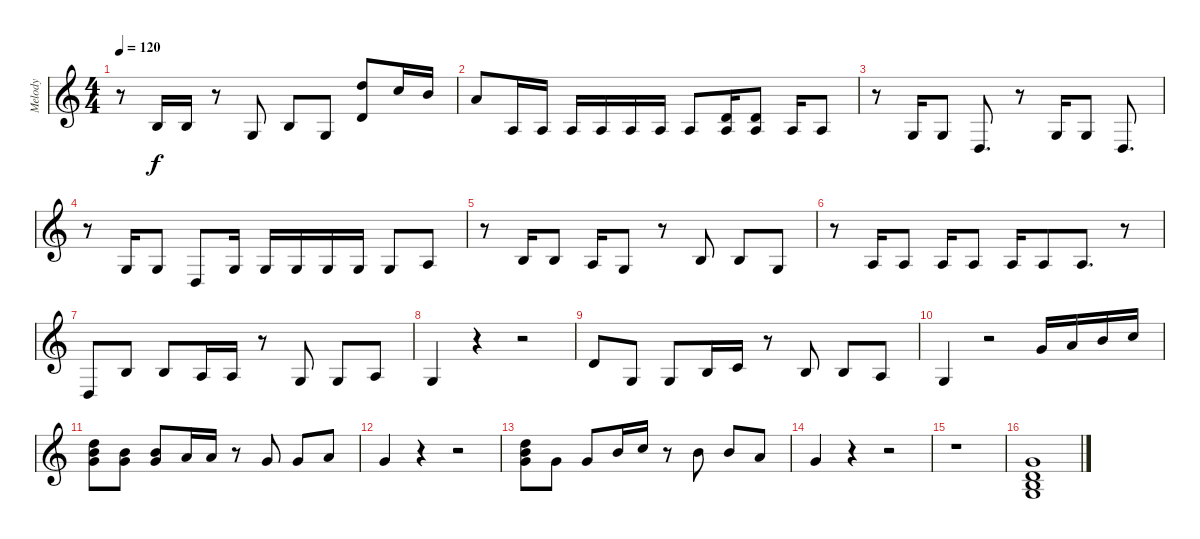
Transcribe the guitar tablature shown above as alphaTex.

\track ("Melody" "Melody") {instrument acousticgrandpiano}
\staff {score}
\tuning (E4 B3 G3 D3 A2 E2) {hide}
\ts (4 4)
\tempo 120
\clef g2
\ks c
r.8{dy f} 0.2.16 0.2.16 r.8 0.3.8 0.2.8 0.3.8 (10.1 3.2).8 8.1.16 7.1.16 |
5.1.8 2.3.16 2.3.16 2.3.16 2.3.16 2.3.16 2.3.16 2.3.8 (3.2 2.3).16 (3.2 2.3).8 2.3.16 2.3.8 |
r.8 0.3.16 0.3.8 0.4.8{d} r.8 0.3.16 0.3.8 0.4.8{d} |
r.8 0.3.16 0.3.8 0.4.8 0.3.16 0.3.16 0.3.16 0.3.16 0.3.16 0.3.8 2.3.8 |
r.8 0.2.16 0.2.8 2.3.16 0.3.8 r.8 0.2.8 0.2.8 0.3.8 |
r.8 2.3.16 2.3.8 2.3.16 2.3.8 2.3.16 2.3.8 2.3.8{d} r.8 |
0.4.8 0.2.8 0.2.8 2.3.16 2.3.16 r.8 0.3.8 0.3.8 2.3.8 |
0.3.4 r.4 r.2 |
3.2.8 0.3.8 0.3.8 0.2.16 1.2.16 r.8 0.2.8 0.2.8 2.3.8 |
0.3.4 r.2 3.1.16 5.1.16 7.1.16 8.1.16 |
(10.1 12.2 12.3).8 (7.1 8.2).8 (3.1 12.2).8 5.1.16 5.1.16 r.8 3.1.8 3.1.8 5.1.8 |
3.1.4 r.4 r.2 |
(3.1 12.2 19.3).8 3.1.8 3.1.8 7.1.16 8.1.16 r.8 7.1.8 7.1.8 5.1.8 |
3.1.4 r.4 r.2 |
r.1 |
(3.1 3.2 4.3 5.4).1
